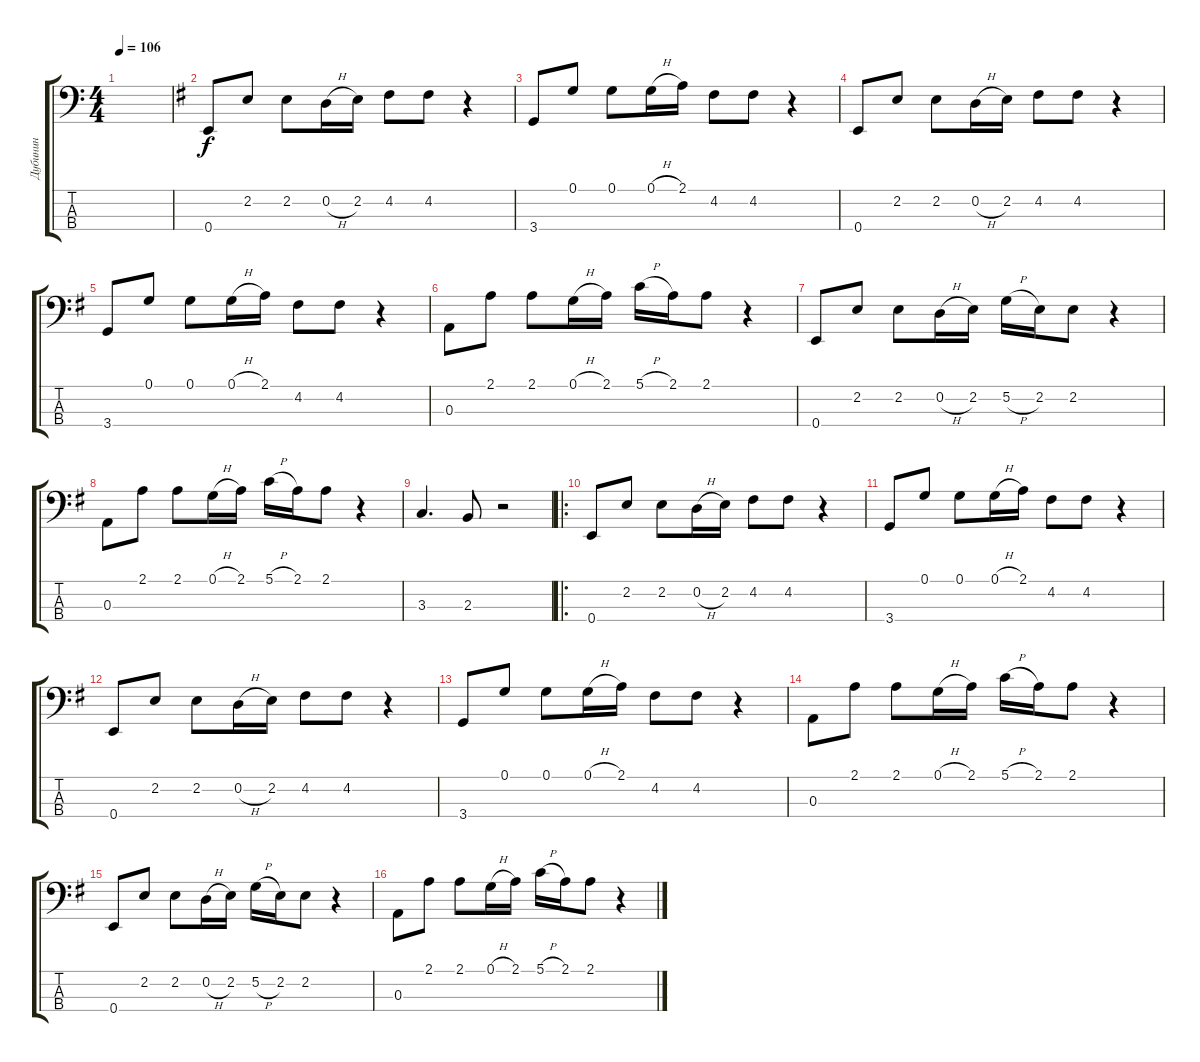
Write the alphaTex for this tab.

\track ("Дубинин" "Дубинин") {instrument electricbasspick}
\staff {score tabs}
\tuning (G2 D2 A1 E1) {hide}
\ts (4 4)
\tempo 106
\clef f4
\ks c
|
\ks g
0.4.8 2.2.8 2.2.8 0.2{h}.16 2.2.16 4.2.8 4.2.8 r.4 |
3.4.8 0.1.8 0.1.8 0.1{h}.16 2.1.16 4.2.8 4.2.8 r.4 |
0.4.8 2.2.8 2.2.8 0.2{h}.16 2.2.16 4.2.8 4.2.8 r.4 |
3.4.8 0.1.8 0.1.8 0.1{h}.16 2.1.16 4.2.8 4.2.8 r.4 |
0.3.8 2.1.8 2.1.8 0.1{h}.16 2.1.16 5.1{h}.16 2.1.16 2.1.8 r.4 |
0.4.8 2.2.8 2.2.8 0.2{h}.16 2.2.16 5.2{h}.16 2.2.16 2.2.8 r.4 |
0.3.8 2.1.8 2.1.8 0.1{h}.16 2.1.16 5.1{h}.16 2.1.16 2.1.8 r.4 |
3.3.4{d} 2.3.8 r.2 |
\ro
0.4.8 2.2.8 2.2.8 0.2{h}.16 2.2.16 4.2.8 4.2.8 r.4 |
3.4.8 0.1.8 0.1.8 0.1{h}.16 2.1.16 4.2.8 4.2.8 r.4 |
0.4.8 2.2.8 2.2.8 0.2{h}.16 2.2.16 4.2.8 4.2.8 r.4 |
3.4.8 0.1.8 0.1.8 0.1{h}.16 2.1.16 4.2.8 4.2.8 r.4 |
0.3.8 2.1.8 2.1.8 0.1{h}.16 2.1.16 5.1{h}.16 2.1.16 2.1.8 r.4 |
0.4.8 2.2.8 2.2.8 0.2{h}.16 2.2.16 5.2{h}.16 2.2.16 2.2.8 r.4 |
0.3.8 2.1.8 2.1.8 0.1{h}.16 2.1.16 5.1{h}.16 2.1.16 2.1.8 r.4
